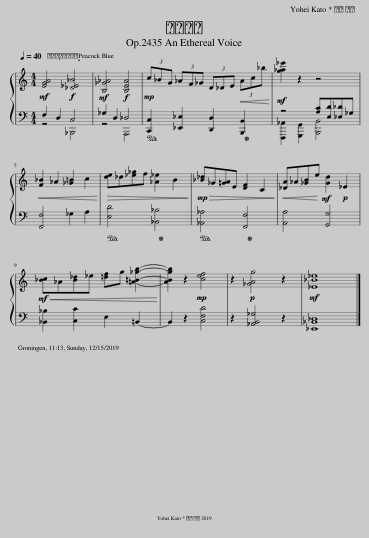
X:1
%%score { 1 | ( 2 3 ) }
L:1/8
Q:1/4=40
M:4/4
I:linebreak $
K:C
V:1 treble
V:2 bass
V:3 bass
V:1
!mf! [EGA]4!f! [_D_E_B]4 |!mf! [B,_G_A]4!f! [B,EA]4 |!mp! (3c_BG (3_AF_G (3D_DE!<(! (3Ac_b!<)! |!mf! [g_a_e']2 z2 z4 |$!<(! [F_B]2 _A2 [_G=B]2 c2!<)! | %5
!>(! [de]_d[_e_g]f [_A_e]2 B2!>)! |!mp!!>(! [_B_d]_G[=GA]E [DF]2 C2!>)! |!<(! [_DA]_A[_GB]e!mf! [Gd]2!p! _E2!<)! |$!mf!!<(! [_Bc]_A[B_d]_e [=df]g [=A=B_gb]2-!<)! | [ABgb]2 z2!mp! [cef]4 | %10
 z2!p! [_GAg]4 z2 |!mf! [_E_B_e]8 |] %12
V:2
 F,2 D,2 C,4 | _G,2 D,2 _D,4 |!ped! [C,,C,]2 [_E,,_E,]2 [D,,D,]2 [B,,,B,,]2!ped-up! | [F,,,_A,,]2 [G,,,G,,]2 [B,,,B,,]4 |$ [F,,F,]4 _G,2 A,2 | %5
!ped! [E,D]4 [_B,,_B,]4!ped-up! |!ped! [_A,,_A,]4 [F,,F,]4!ped-up! | [A,,A,]4 [G,,G,]4 |$ [_B,,_B,]2 [C,C]2 E,2 =B,,2- | B,,2 z2 [C,F,D]4 | %10
 z2 [_A,,B,,_G,]4 z2 | [_E,,_B,,_D,]8 |] %12
V:3
 z4 _B,,,4 | z4 A,,,4 | x8 | z4 [A,C][E,D][_E,_D]_G, |$ x8 | %5
 x8 | x8 | x8 |$ x8 | x8 | %10
 x8 | x8 |] %12
